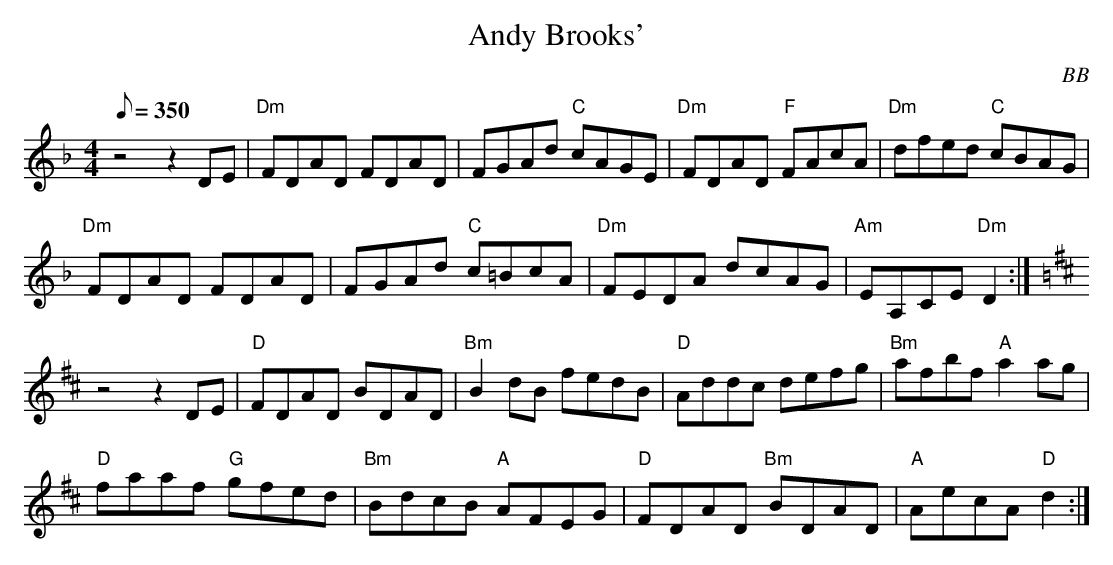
X:1
T: Andy Brooks'
C: BB
M: 4/4
L: 1/8
Q: 1/8=350
K: Dm
z4 z2 DE|"Dm"FDAD FDAD|FGAd "C"cAGE|"Dm"FDAD "F"FAcA|"Dm"dfed "C"cBAG|
"Dm"FDAD FDAD|FGAd "C"c=BcA|"Dm"FEDA dcAG|"Am"EA,CE "Dm"D2 :|
[K:D] z4 z2 DE|"D"FDAD BDAD|"Bm"B2 dB fedB|"D"Addc defg|"Bm"afbf "A"a2 ag|
"D"faaf "G"gfed|"Bm"BdcB "A"AFEG|"D"FDAD "Bm"BDAD|"A"AecA "D"d2 :|
